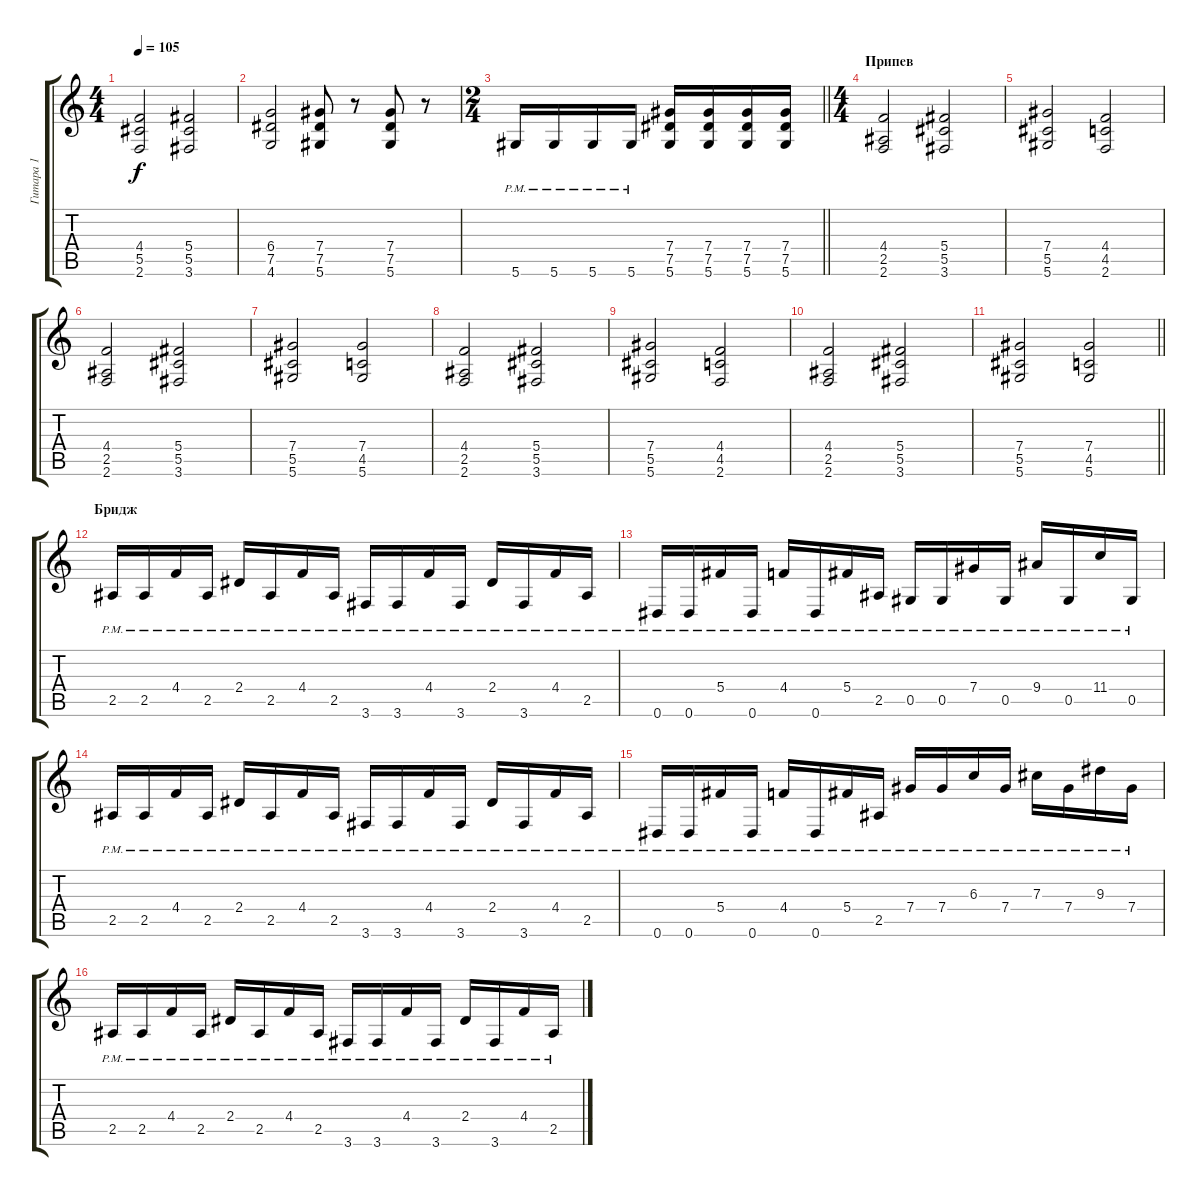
\track ("Гитара 1" "Гитара 1") {instrument distortionguitar}
\staff {score tabs}
\tuning (Eb4 Bb3 Gb3 Db3 Ab2 Eb2) {hide}
\ts (4 4)
\tempo 105
\clef g2
\ks c
(4.4 5.5 2.6).2{dy f} (5.4 5.5 3.6).2 |
(6.4 7.5 4.6).2 (7.4 7.5 5.6).8 r.8 (7.4 7.5 5.6).8 r.8 |
\ts (2 4)
\barLineRight lightlight
5.6{pm}.16 5.6{pm}.16 5.6{pm}.16 5.6{pm}.16 (7.4 7.5 5.6).16 (7.4 7.5 5.6).16 (7.4 7.5 5.6).16 (7.4 7.5 5.6).16 |
\ts (4 4)
\section ("" "Припев")
(4.4 2.5 2.6).2 (5.4 5.5 3.6).2 |
(7.4 5.5 5.6).2 (4.4 4.5 2.6).2 |
(4.4 2.5 2.6).2 (5.4 5.5 3.6).2 |
(7.4 5.5 5.6).2 (7.4 4.5 5.6).2 |
(4.4 2.5 2.6).2 (5.4 5.5 3.6).2 |
(7.4 5.5 5.6).2 (4.4 4.5 2.6).2 |
(4.4 2.5 2.6).2 (5.4 5.5 3.6).2 |
\barLineRight lightlight
(7.4 5.5 5.6).2 (7.4 4.5 5.6).2 |
\section ("" "Бридж")
2.5{pm}.16 2.5{pm}.16 4.4{pm}.16 2.5{pm}.16 2.4{pm}.16 2.5{pm}.16 4.4{pm}.16 2.5{pm}.16 3.6{pm}.16 3.6{pm}.16 4.4{pm}.16 3.6{pm}.16 2.4{pm}.16 3.6{pm}.16 4.4{pm}.16 2.5{pm}.16 |
0.6{pm}.16 0.6{pm}.16 5.4{pm}.16 0.6{pm}.16 4.4{pm}.16 0.6{pm}.16 5.4{pm}.16 2.5{pm}.16 0.5{pm}.16 0.5{pm}.16 7.4{pm}.16 0.5{pm}.16 9.4{pm}.16 0.5{pm}.16 11.4{pm}.16 0.5{pm}.16 |
2.5{pm}.16 2.5{pm}.16 4.4{pm}.16 2.5{pm}.16 2.4{pm}.16 2.5{pm}.16 4.4{pm}.16 2.5{pm}.16 3.6{pm}.16 3.6{pm}.16 4.4{pm}.16 3.6{pm}.16 2.4{pm}.16 3.6{pm}.16 4.4{pm}.16 2.5{pm}.16 |
0.6{pm}.16 0.6{pm}.16 5.4{pm}.16 0.6{pm}.16 4.4{pm}.16 0.6{pm}.16 5.4{pm}.16 2.5{pm}.16 7.4{pm}.16 7.4{pm}.16 6.3{pm}.16 7.4{pm}.16 7.3{pm}.16 7.4{pm}.16 9.3{pm}.16 7.4{pm}.16 |
2.5{pm}.16 2.5{pm}.16 4.4{pm}.16 2.5{pm}.16 2.4{pm}.16 2.5{pm}.16 4.4{pm}.16 2.5{pm}.16 3.6{pm}.16 3.6{pm}.16 4.4{pm}.16 3.6{pm}.16 2.4{pm}.16 3.6{pm}.16 4.4{pm}.16 2.5{pm}.16
